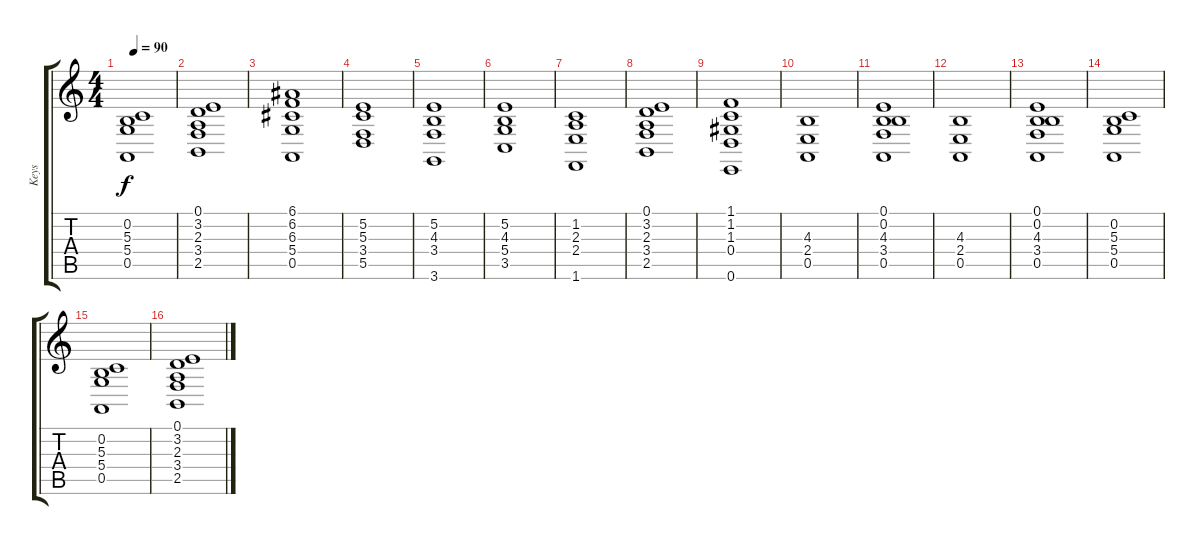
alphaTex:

\track ("Keys" "Keys") {instrument pad2warm}
\staff {score tabs}
\tuning (E4 B3 G3 D3 A2 E2) {hide}
\ts (4 4)
\tempo 90
\clef g2
\ks c
(0.2 5.3 5.4 0.5).1{dy f} |
(0.1 3.2 2.3 3.4 2.5).1 |
(6.1 6.2 6.3 5.4 0.5).1 |
(5.2 5.3 3.4 5.5).1 |
(5.2 4.3 3.4 3.6).1 |
(5.2 4.3 5.4 3.5).1 |
(1.2 2.3 2.4 1.6).1 |
(0.1 3.2 2.3 3.4 2.5).1 |
(1.1 1.2 1.3 0.4 0.6).1 |
(4.3 2.4 0.5).1 |
(0.1 0.2 4.3 3.4 0.5).1 |
(4.3 2.4 0.5).1 |
(0.1 0.2 4.3 3.4 0.5).1 |
(0.2 5.3 5.4 0.5).1 |
(0.2 5.3 5.4 0.5).1 |
(0.1 3.2 2.3 3.4 2.5).1
